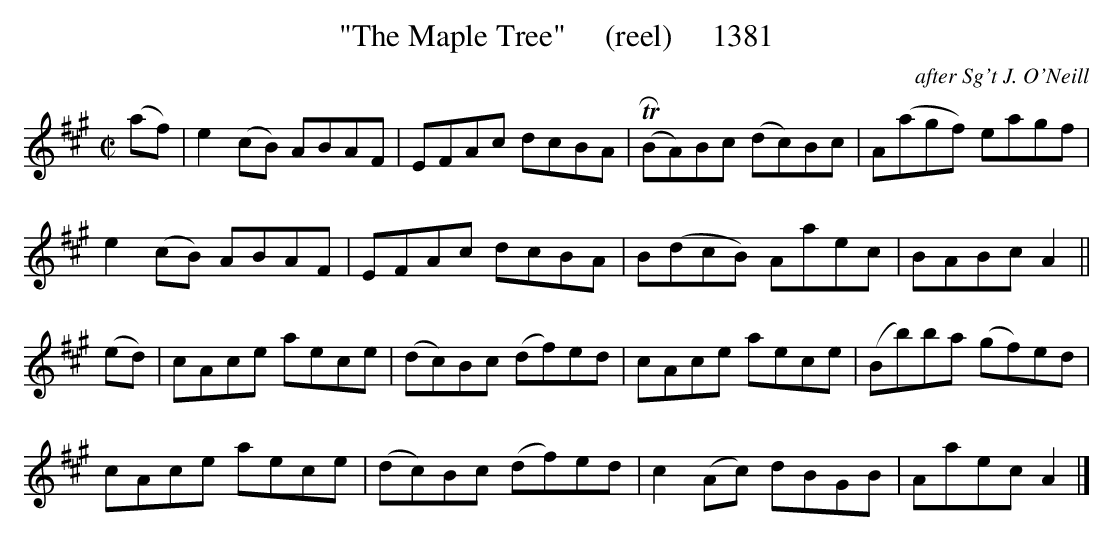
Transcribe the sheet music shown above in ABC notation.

X:1
T:"The Maple Tree"     (reel)     1381
C:after Sg't J. O'Neill
BRENNAN July 2003 (HTTP://WWW.SOSYOURMOM.COM)
M:C|
L:1/8
K:A
(af)|e2(cB) ABAF|EFAc dcBA| (TRBA)Bc (dc)Bc|A(agf) eagf|
e2(cB) ABAF|EFAc dcBA|B(dcB) Aaec|BABc A2||
(ed)|cAce aece|(dc)Bc (df)ed|cAce aece|(Bb)ba (gf)ed|
cAce aece|(dc)Bc (df)ed|c2(Ac) dBGB|Aaec A2|]
